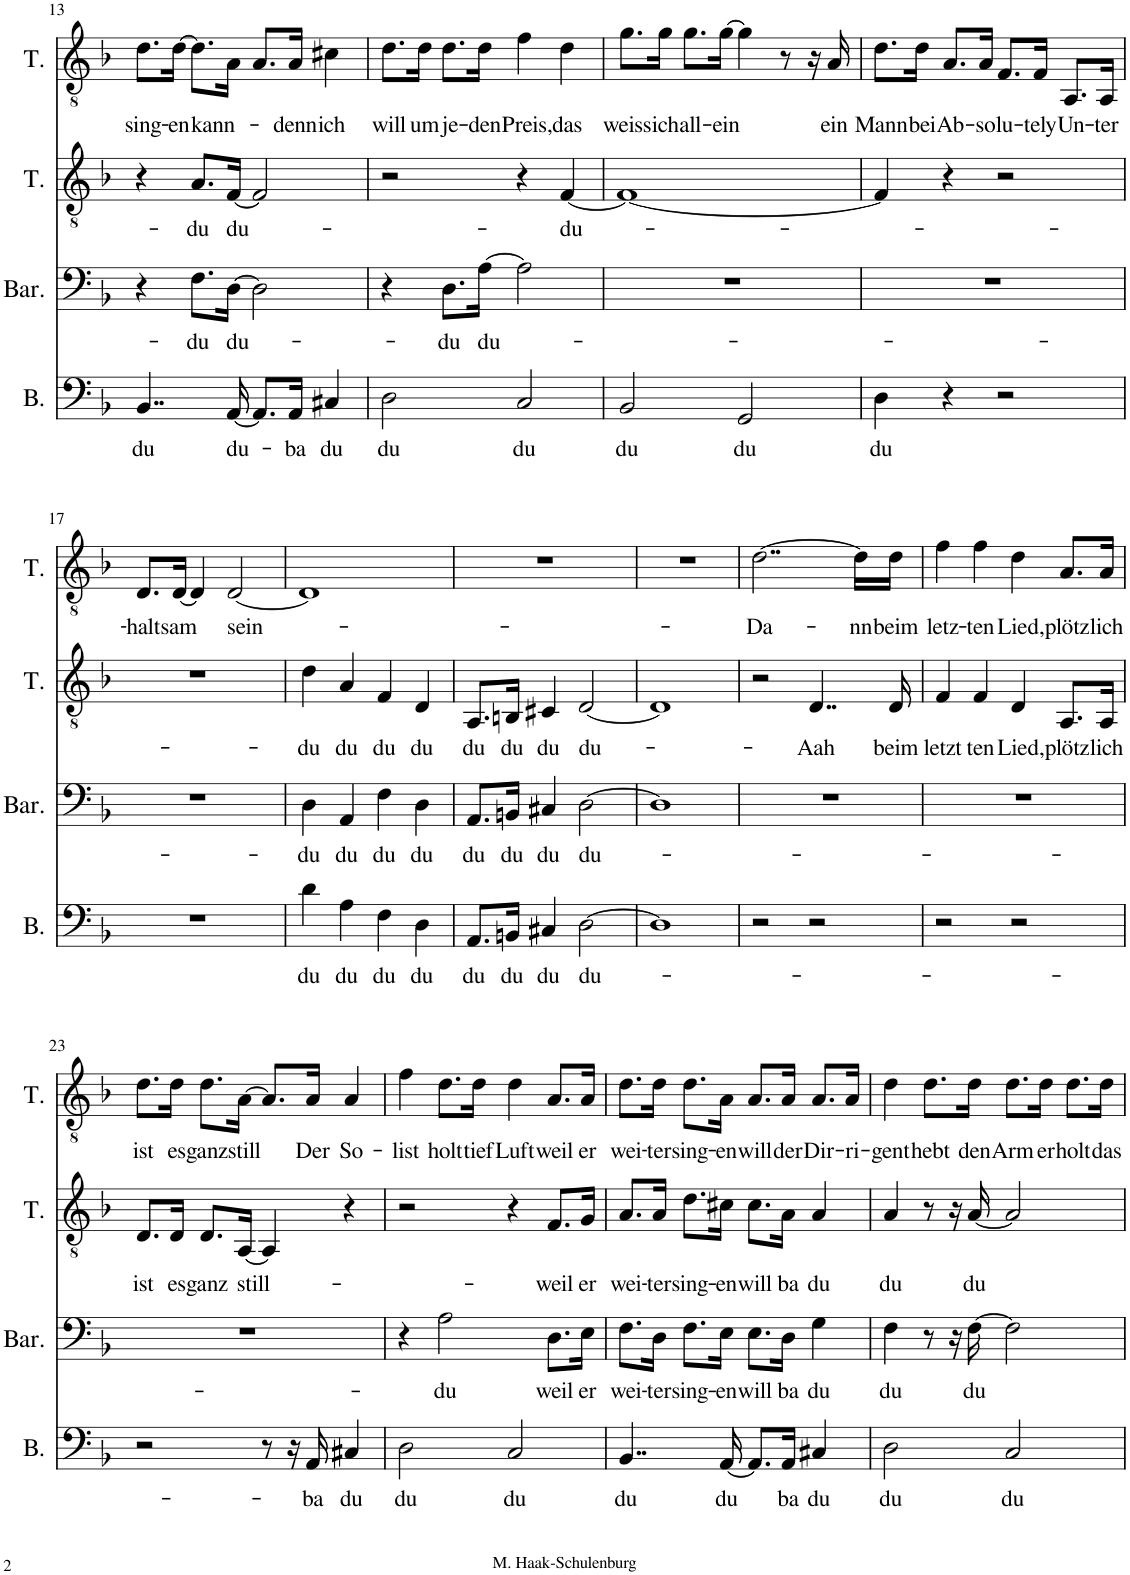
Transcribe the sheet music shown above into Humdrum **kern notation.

**kern	**text	**kern	**text	**kern	**text	**kern	**text
*part4	*part4	*part3	*part3	*part2	*part2	*part1	*part1
*staff4	*staff4	*staff3	*staff3	*staff2	*staff2	*staff1	*staff1
*I"Bass	*	*I"Baritone	*	*I"Tenor	*	*I"Tenor	*
*I'B.	*	*I'Bar.	*	*I'T.	*	*I'T.	*
!!LO:PB:g=z
*clefF4	*	*clefF4	*	*clefGv2	*	*clefGv2	*
*k[b-]	*	*k[b-]	*	*k[b-]	*	*k[b-]	*
*M4/4	*	*M4/4	*	*M4/4	*	*M4/4	*
=13	=13	=13	=13	=13	=13	=13	=13
!	!LO:LY:b	!	!	!	!	!	!LO:LY:b
4..BB-/	du	4r	.	4r	.	8.d\L	sing-
!	!	!	!	!	!	!	!LO:LY:b
.	.	.	.	.	.	[16d\Jk	-en
!	!	!	!LO:LY:b	!	!LO:LY:b	!	!LO:LY:b
.	.	8.F\L	-du	8.A/L	-du	8.d\L]	kann-
!	!LO:LY:b	!	!LO:LY:b	!	!LO:LY:b	!	!
[16AA/	du-	[16D\Jk	du-	[16F/Jk	du-	16A\Jk	.
8.AA/L]	.	2D\]	.	2F/]	.	8.A/L	.
!	!LO:LY:b	!	!	!	!	!	!LO:LY:b
16AA/Jk	-ba	.	.	.	.	16A/Jk	denn
!	!LO:LY:b	!	!	!	!	!	!LO:LY:b
4C#X/	du	.	.	.	.	4c#X\	ich
=14	=14	=14	=14	=14	=14	=14	=14
!	!LO:LY:b	!	!	!	!	!	!LO:LY:b
2D\	du	4r	.	2r	.	8.d\L	will
!	!	!	!	!	!	!	!LO:LY:b
.	.	.	.	.	.	16d\Jk	um
!	!	!	!LO:LY:b	!	!	!	!LO:LY:b
.	.	8.D\L	-du	.	.	8.d\L	je-
!	!	!	!LO:LY:b	!	!	!	!LO:LY:b
.	.	[16A\Jk	du-	.	.	16d\Jk	-den
!	!LO:LY:b	!	!	!	!	!	!LO:LY:b
2C/	du	2A\]	.	4r	.	4f\	Preis,
!	!	!	!	!	!LO:LY:b	!	!LO:LY:b
.	.	.	.	[4F/	-du-	4d\	das
=15	=15	=15	=15	=15	=15	=15	=15
!	!LO:LY:b	!	!	!	!	!	!LO:LY:b
2BB-/	du	1r	.	1F_	.	8.g\L	weiss
!	!	!	!	!	!	!	!LO:LY:b
.	.	.	.	.	.	16g\Jk	ich
!	!	!	!	!	!	!	!LO:LY:b
.	.	.	.	.	.	8.g\L	all-
!	!	!	!	!	!	!	!LO:LY:b
.	.	.	.	.	.	[16g\Jk	-ein
!	!LO:LY:b	!	!	!	!	!	!
2GG/	du	.	.	.	.	4g\]	.
.	.	.	.	.	.	8r	.
.	.	.	.	.	.	16r	.
!	!	!	!	!	!	!	!LO:LY:b
.	.	.	.	.	.	16A/	ein
=16	=16	=16	=16	=16	=16	=16	=16
!	!LO:LY:b	!	!	!	!	!	!LO:LY:b
4D\	du	1r	.	4F/]	.	8.d\L	Mann
!	!	!	!	!	!	!	!LO:LY:b
.	.	.	.	.	.	16d\Jk	bei
!	!	!	!	!	!	!	!LO:LY:b
4r	.	.	.	4r	.	8.A/L	Ab-
!	!	!	!	!	!	!	!LO:LY:b
.	.	.	.	.	.	16A/Jk	-so-
!	!	!	!	!	!	!	!LO:LY:b
2r	.	.	.	2r	.	8.F/L	-lu-
!	!	!	!	!	!	!	!LO:LY:b
.	.	.	.	.	.	16F/Jk	-tely
!	!	!	!	!	!	!	!LO:LY:b
.	.	.	.	.	.	8.AA/L	Un-
!	!	!	!	!	!	!	!LO:LY:b
.	.	.	.	.	.	16AA/Jk	-ter-
!!LO:LB:g=z
=17	=17	=17	=17	=17	=17	=17	=17
!	!	!	!	!	!	!	!LO:LY:b
1r	.	1r	.	1r	.	8.D/L	-halt-
!	!	!	!	!	!	!	!LO:LY:b
.	.	.	.	.	.	[16D/Jk	-sam
.	.	.	.	.	.	4D/]	.
!	!	!	!	!	!	!	!LO:LY:b
.	.	.	.	.	.	[2D/	sein-
=18	=18	=18	=18	=18	=18	=18	=18
!	!LO:LY:b	!	!LO:LY:b	!	!LO:LY:b	!	!
4d\	du	4D\	-du	4d\	-du	1D]	.
!	!LO:LY:b	!	!LO:LY:b	!	!LO:LY:b	!	!
4A\	du	4AA/	du	4A/	du	.	.
!	!LO:LY:b	!	!LO:LY:b	!	!LO:LY:b	!	!
4F\	du	4F\	du	4F/	du	.	.
!	!LO:LY:b	!	!LO:LY:b	!	!LO:LY:b	!	!
4D\	du	4D\	du	4D/	du	.	.
=19	=19	=19	=19	=19	=19	=19	=19
!	!LO:LY:b	!	!LO:LY:b	!	!LO:LY:b	!	!
8.AA/L	du	8.AA/L	du	8.AA/L	du	1r	.
!	!LO:LY:b	!	!LO:LY:b	!	!LO:LY:b	!	!
16BBn/Jk	du	16BBn/Jk	du	16BBn/Jk	du	.	.
!	!LO:LY:b	!	!LO:LY:b	!	!LO:LY:b	!	!
4C#X/	du	4C#X/	du	4C#X/	du	.	.
!	!LO:LY:b	!	!LO:LY:b	!	!LO:LY:b	!	!
[2D\	du-	[2D\	du-	[2D/	du-	.	.
=20	=20	=20	=20	=20	=20	=20	=20
1D]	.	1D]	.	1D]	.	1r	.
=21	=21	=21	=21	=21	=21	=21	=21
!	!	!	!	!	!	!	!LO:LY:b
2r	.	1r	.	2r	.	[2..d\	Da-
!	!	!	!	!	!LO:LY:b	!	!
2r	.	.	.	4..D/	Aah	.	.
!	!	!	!	!	!	!	!LO:LY:b
.	.	.	.	.	.	16d\LL]	-nn
!	!	!	!	!	!LO:LY:b	!	!LO:LY:b
.	.	.	.	16D/	beim	16d\JJ	beim
=22	=22	=22	=22	=22	=22	=22	=22
!	!	!	!	!	!LO:LY:b	!	!LO:LY:b
2r	.	1r	.	4F/	letzt-	4f\	letz-
!	!	!	!	!	!LO:LY:b	!	!LO:LY:b
.	.	.	.	4F/	-ten	4f\	-ten
!	!	!	!	!	!LO:LY:b	!	!LO:LY:b
2r	.	.	.	4D/	Lied,	4d\	Lied,
!	!	!	!	!	!LO:LY:b	!	!LO:LY:b
.	.	.	.	8.AA/L	plötz-	8.A/L	plötz-
!	!	!	!	!	!LO:LY:b	!	!LO:LY:b
.	.	.	.	16AA/Jk	-lich	16A/Jk	-lich
!!LO:LB:g=z
=23	=23	=23	=23	=23	=23	=23	=23
!	!	!	!	!	!LO:LY:b	!	!LO:LY:b
2r	.	1r	.	8.D/L	ist	8.d\L	ist
!	!	!	!	!	!LO:LY:b	!	!LO:LY:b
.	.	.	.	16D/Jk	es	16d\Jk	es
!	!	!	!	!	!LO:LY:b	!	!LO:LY:b
.	.	.	.	8.D/L	ganz	8.d\L	ganz
!	!	!	!	!	!LO:LY:b	!	!LO:LY:b
.	.	.	.	[16AA/Jk	still-	[16A\Jk	still
8r	.	.	.	4AA/]	.	8.A/L]	.
16r	.	.	.	.	.	.	.
!	!LO:LY:b	!	!	!	!	!	!LO:LY:b
16AA/	-ba	.	.	.	.	16A/Jk	Der
!	!LO:LY:b	!	!	!	!	!	!LO:LY:b
4C#X/	du	.	.	4r	.	4A/	So-
=24	=24	=24	=24	=24	=24	=24	=24
!	!LO:LY:b	!	!	!	!	!	!LO:LY:b
2D\	du	4r	.	2r	.	4f\	-list
!	!	!	!LO:LY:b	!	!	!	!LO:LY:b
.	.	2A\	du	.	.	8.d\L	holt
!	!	!	!	!	!	!	!LO:LY:b
.	.	.	.	.	.	16d\Jk	tief
!	!LO:LY:b	!	!	!	!	!	!LO:LY:b
2C/	du	.	.	4r	.	4d\	Luft
!	!	!	!LO:LY:b	!	!LO:LY:b	!	!LO:LY:b
.	.	8.D\L	-weil	8.F/L	-weil	8.A/L	weil
!	!	!	!LO:LY:b	!	!LO:LY:b	!	!LO:LY:b
.	.	16E\Jk	er	16G/Jk	er	16A/Jk	er
=25	=25	=25	=25	=25	=25	=25	=25
!	!LO:LY:b	!	!LO:LY:b	!	!LO:LY:b	!	!LO:LY:b
4..BB-/	du	8.F\L	wei-	8.A/L	wei-	8.d\L	wei-
!	!	!	!LO:LY:b	!	!LO:LY:b	!	!LO:LY:b
.	.	16D\Jk	-ter-	16A/Jk	-ter-	16d\Jk	-ter-
!	!	!	!LO:LY:b	!	!LO:LY:b	!	!LO:LY:b
.	.	8.F\L	-sing-	8.d\L	-sing-	8.d\L	-sing-
!	!LO:LY:b	!	!LO:LY:b	!	!LO:LY:b	!	!LO:LY:b
[16AA/	du	16E\Jk	-en	16c#X\Jk	-en	16A\Jk	-en
!	!	!	!LO:LY:b	!	!LO:LY:b	!	!LO:LY:b
8.AA/L]	.	8.E\L	will	8.c#\L	will	8.A/L	will
!	!LO:LY:b	!	!LO:LY:b	!	!LO:LY:b	!	!LO:LY:b
16AA/Jk	ba	16D\Jk	ba	16A\Jk	ba	16A/Jk	der
!	!LO:LY:b	!	!LO:LY:b	!	!LO:LY:b	!	!LO:LY:b
4C#X/	du	4G\	du	4A/	du	8.A/L	Dir-
!	!	!	!	!	!	!	!LO:LY:b
.	.	.	.	.	.	16A/Jk	-ri-
=26	=26	=26	=26	=26	=26	=26	=26
!	!LO:LY:b	!	!LO:LY:b	!	!LO:LY:b	!	!LO:LY:b
2D\	du	4F\	du	4A/	du	4d\	-gent
!	!	!	!	!	!	!	!LO:LY:b
.	.	8r	.	8r	.	8.d\L	hebt
.	.	16r	.	16r	.	.	.
!	!	!	!LO:LY:b	!	!LO:LY:b	!	!LO:LY:b
.	.	[16F\	du	[16A/	du	16d\Jk	den
!	!LO:LY:b	!	!	!	!	!	!LO:LY:b
2C/	du	2F\]	.	2A/]	.	8.d\L	Arm
!	!	!	!	!	!	!	!LO:LY:b
.	.	.	.	.	.	16d\Jk	er
!	!	!	!	!	!	!	!LO:LY:b
.	.	.	.	.	.	8.d\L	holt
!	!	!	!	!	!	!	!LO:LY:b
.	.	.	.	.	.	16d\Jk	das
=	=	=	=	=	=	=	=
*-	*-	*-	*-	*-	*-	*-	*-
